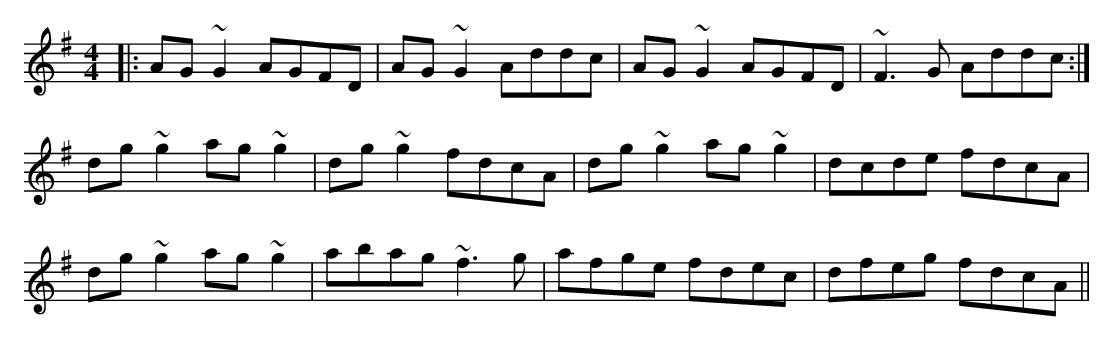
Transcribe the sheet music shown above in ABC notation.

X:1
M:4/4
K:G
|:AG~G2 AGFD|AG~G2 Addc|AG~G2 AGFD|~F3G Addc:|
dg~g2 ag~g2|dg~g2 fdcA|dg~g2 ag~g2|dcde fdcA|
dg~g2 ag~g2|abag ~f3g|afge fdec|dfeg fdcA||
